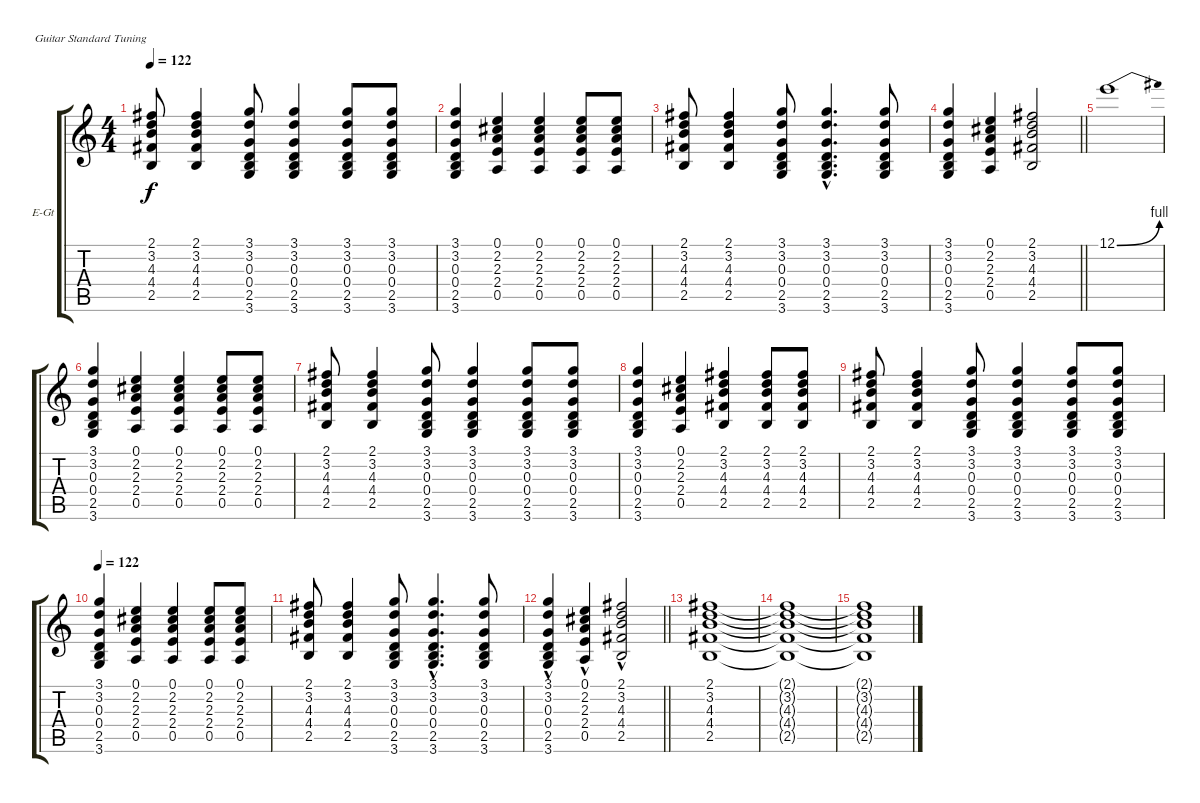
\bracketExtendMode groupsimilarinstruments
\firstSystemTrackNameOrientation horizontal
\otherSystemsTrackNameOrientation horizontal
\track ("Guitar 2" "E-Gt") {instrument overdrivenguitar}
\staff {score tabs}
\tuning (E4 B3 G3 D3 A2 E2)
\ts (4 4)
\tempo 122
\clef g2
\ks c
(2.1 3.2 4.3 4.4 2.5).8{dy f} (2.1 3.2 4.3 4.4 2.5).4 (3.1 3.2 0.3 0.4 2.5 3.6).8 (3.1 3.2 0.3 0.4 2.5 3.6).4 (3.1 3.2 0.3 0.4 2.5 3.6).8 (3.1 3.2 0.3 0.4 2.5 3.6).8 |
(3.1 3.2 0.3 0.4 2.5 3.6).4 (0.1 2.2 2.3 2.4 0.5).4 (0.1 2.2 2.3 2.4 0.5).4 (0.1 2.2 2.3 2.4 0.5).8 (0.1 2.2 2.3 2.4 0.5).8 |
(2.1 3.2 4.3 4.4 2.5).8 (2.1 3.2 4.3 4.4 2.5).4 (3.1 3.2 0.3 0.4 2.5 3.6).8 (3.1 3.2 0.3 0.4 2.5 3.6{hac}).4{d} (3.1 3.2 0.3 0.4 2.5 3.6).8 |
\barLineRight lightlight
(3.1 3.2 0.3 0.4 2.5 3.6).4 (0.1 2.2 2.3 2.4 0.5).4 (2.1 3.2 4.3 4.4 2.5).2 |
12.1{be (bend 0 0 60 4)}.1 |
(3.1 3.2 0.3 0.4 2.5 3.6).4 (0.1 2.2 2.3 2.4 0.5).4 (0.1 2.2 2.3 2.4 0.5).4 (0.1 2.2 2.3 2.4 0.5).8 (0.1 2.2 2.3 2.4 0.5).8 |
(2.1 3.2 4.3 4.4 2.5).8 (2.1 3.2 4.3 4.4 2.5).4 (3.1 3.2 0.3 0.4 2.5 3.6).8 (3.1 3.2 0.3 0.4 2.5 3.6).4 (3.1 3.2 0.3 0.4 2.5 3.6).8 (3.1 3.2 0.3 0.4 2.5 3.6).8 |
(3.1 3.2 0.3 0.4 2.5 3.6).4 (0.1 2.2 2.3 2.4 0.5).4 (2.1 3.2 4.3 4.4 2.5).4 (2.1 3.2 4.3 4.4 2.5).8 (2.1 3.2 4.3 4.4 2.5).8 |
(2.1 3.2 4.3 4.4 2.5).8 (2.1 3.2 4.3 4.4 2.5).4 (3.1 3.2 0.3 0.4 2.5 3.6).8 (3.1 3.2 0.3 0.4 2.5 3.6).4 (3.1 3.2 0.3 0.4 2.5 3.6).8 (3.1 3.2 0.3 0.4 2.5 3.6).8 |
\tempo 122
(3.1 3.2 0.3 0.4 2.5 3.6).4 (0.1 2.2 2.3 2.4 0.5).4 (0.1 2.2 2.3 2.4 0.5).4 (0.1 2.2 2.3 2.4 0.5).8 (0.1 2.2 2.3 2.4 0.5).8 |
(2.1 3.2 4.3 4.4 2.5).8 (2.1 3.2 4.3 4.4 2.5).4 (3.1 3.2 0.3 0.4 2.5 3.6).8 (3.1 3.2 0.3 0.4 2.5 3.6{hac}).4{d} (3.1 3.2 0.3 0.4 2.5 3.6).8 |
\barLineRight lightlight
(3.1 3.2 0.3 0.4 2.5 3.6{hac}).4 (0.1 2.2 2.3 2.4 0.5{hac}).4 (2.1 3.2 4.3 4.4 2.5{hac}).2 |
(2.1 3.2 4.3 4.4 2.5).1 |
(2.1{t} 3.2{t} 4.3{t} 4.4{t} 2.5{t}).1 |
(2.1{t} 3.2{t} 4.3{t} 4.4{t} 2.5{t}).1
